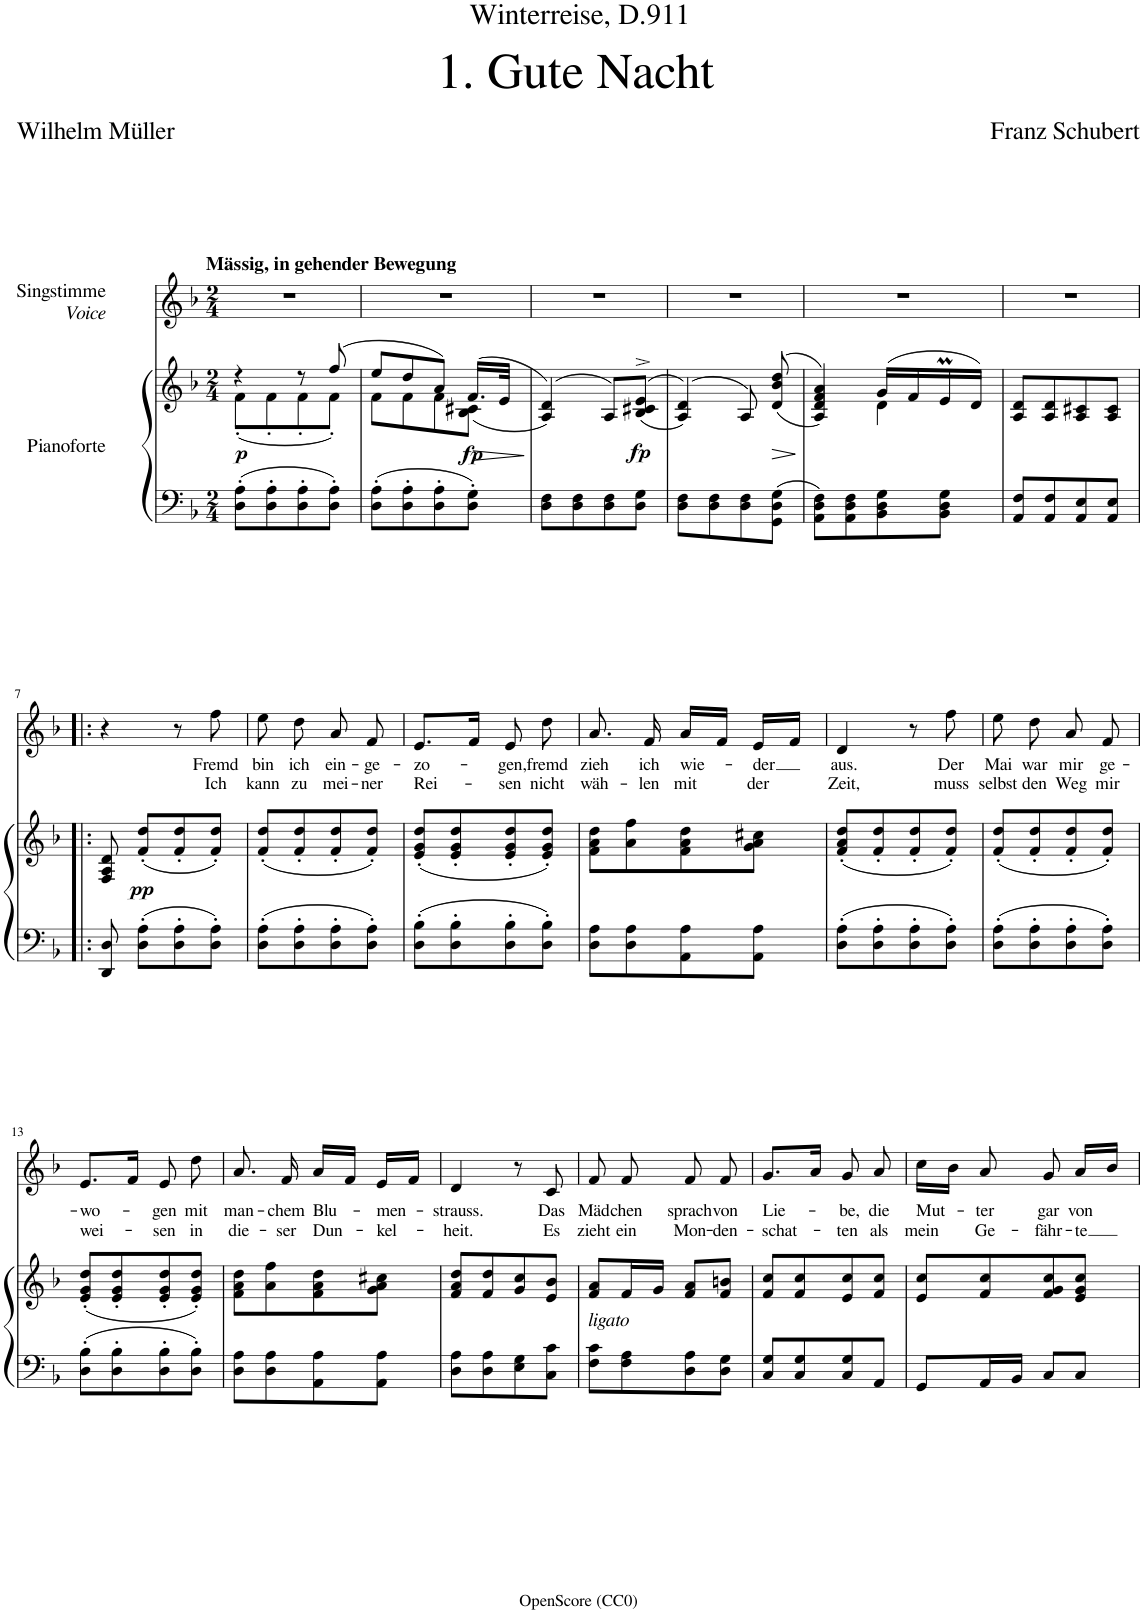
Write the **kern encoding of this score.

**kern	**kern	**dynam	**kern	**text	**text
*part2	*part2	*part2	*part1	*part1	*part1
*staff3	*staff2	*staff2/3	*staff1	*staff1	*staff1
*I"Pianoforte	*	*	*I"Singstimme Voice	*	*
*I'Pno	*	*	*	*	*
*clefF4	*clefG2	*	*clefG2	*	*
*k[b-]	*k[b-]	*	*k[b-]	*	*
*M2/4	*M2/4	*	*M2/4	*	*
=1	=1	=1	=1	=1	=1
*	*^	*	*	*	*
!	!	!	!	!LO:TX:a:B:t=Mässig, in gehender Bewegung	!	!
!	!	!	!LO:DY:b	!	!	!
8D\' 8A\'L	4r	(8f'\L	p	2r	.	.
8D\' 8A\'	.	8f'\	.	.	.	.
8D\' 8A\'	8r	8f'\	.	.	.	.
8D\' 8A\'J	(8ff/	8f'\J)	.	.	.	.
=2	=2	=2	=2	=2	=2	=2
8D\' 8A\'L	8ee/L	8f\L	.	2r	.	.
8D\' 8A\'	8dd/	8f\	.	.	.	.
8D\' 8A\'	8a/J)	8f\	.	.	.	.
!	!	!	!LO:DY:b	!	!	!
8D\' 8G\'J	(>16.f/LL	(8B-\ 8c#X\J	fp	.	.	.
!	!	!	!LO:HP:b	!	!	!
.	32e/JJk	.	>	.	.	.
*	*v	*v	*	*	*	*
.	.	]	.	.	.
=3	=3	=3	=3	=3	=3
8D\ 8F\L	(>4A/ 4d/))	.	2r	.	.
8D\ 8F\	.	.	.	.	.
8D\ 8F\	8A/L)	.	.	.	.
!	!	!LO:DY:a=2	!	!	!
8D\ 8G\J	(>(8B-/^> 8c#X/^> 8e/^>J	fp	.	.	.
=4	=4	=4	=4	=4	=4
8D\ 8F\L	(>4A/ 4d/))	.	2r	.	.
8D\ 8F\	.	.	.	.	.
8D\ 8F\	8A/)	.	.	.	.
!	!	!LO:HP:b	!	!	!
8GG\ 8D\ 8G\J	(>(8d/ 8b-/ 8dd/	>	.	.	.
.	.	]	.	.	.
=5	=5	=5	=5	=5	=5
*	*^	*	*	*	*
8AA\ 8D\ 8F\L	4d/ 4f/ 4a/)	4A/)	.	2r	.	.
8AA\ 8D\ 8F\	.	.	.	.	.	.
8BB-\ 8D\ 8G\	(>16g/LL	4d\	.	.	.	.
.	16f/	.	.	.	.	.
8BB-\ 8D\ 8G\J	16em/	.	.	.	.	.
.	16d/JJ)	.	.	.	.	.
*	*v	*v	*	*	*	*
=6	=6	=6	=6	=6	=6
8AA/ 8F/L	8A/ 8d/L	.	2r	.	.
8AA/ 8F/	8A/ 8d/	.	.	.	.
8AA/ 8E/	8A/ 8c#X/	.	.	.	.
8AA/ 8E/J	8A/ 8c#/J	.	.	.	.
!!LO:LB:g=z
=7!|:	=7!|:	=7!|:	=7!|:	=7!|:	=7!|:
8DD/ 8D/	8F/ 8A/ 8d/	.	4r	.	.
!	!	!LO:DY:b	!	!	!
8D\' 8A\'L	(8f/' 8dd/'L	pp	.	.	.
8D\' 8A\'	8f/' 8dd/'	.	8r	.	.
!	!	!	!	!LO:LY:b	!LO:LY:b
8D\' 8A\'J	8f/' 8dd/'J)	.	8ff\	Fremd	Ich
=8	=8	=8	=8	=8	=8
!	!	!	!	!LO:LY:b	!LO:LY:b
8D\' 8A\'L	(8f/' 8dd/'L	.	8ee\	bin	kann
!	!	!	!	!LO:LY:b	!LO:LY:b
8D\' 8A\'	8f/' 8dd/'	.	8dd\	ich	zu
!	!	!	!	!LO:LY:b	!LO:LY:b
8D\' 8A\'	8f/' 8dd/'	.	8a/	ein-	mei-
!	!	!	!	!LO:LY:b	!LO:LY:b
8D\' 8A\'J	8f/' 8dd/'J)	.	8f/	-ge-	-ner
=9	=9	=9	=9	=9	=9
!	!	!	!	!LO:LY:b	!LO:LY:b
8D\' 8B-\'L	(8e/' 8g/' 8dd/'L	.	8.e/L	-zo-	Rei-
8D\' 8B-\'	8e/' 8g/' 8dd/'	.	.	.	.
.	.	.	16f/Jk	.	.
!	!	!	!	!LO:LY:b	!LO:LY:b
8D\' 8B-\'	8e/' 8g/' 8dd/'	.	8e/	-gen,	-sen
!	!	!	!	!LO:LY:b	!LO:LY:b
8D\' 8B-\'J	8e/' 8g/' 8dd/'J)	.	8dd\	fremd	nicht
=10	=10	=10	=10	=10	=10
!	!	!	!	!LO:LY:b	!LO:LY:b
8D\ 8A\L	8f\ 8a\ 8dd\L	.	8.a/	zieh	wäh-
8D\ 8A\	8a\ 8ff\	.	.	.	.
!	!	!	!	!LO:LY:b	!LO:LY:b
.	.	.	16f/	ich	-len
!	!	!	!	!LO:LY:b	!LO:LY:b
8AA\ 8A\	8f\ 8a\ 8dd\	.	16a/LL	wie-	mit
.	.	.	16f/JJ	.	.
!	!	!	!	!LO:LY:b	!LO:LY:b
8AA\ 8A\J	8g\ 8a\ 8cc#X\J	.	16e/LL	-der	der
.	.	.	16f/JJ	.	.
=11	=11	=11	=11	=11	=11
!	!	!	!	!LO:LY:b	!LO:LY:b
8D\' 8A\'L	(8f/' 8a/' 8dd/'L	.	4d/	aus.	Zeit,
8D\' 8A\'	8f/' 8dd/'	.	.	.	.
8D\' 8A\'	8f/' 8dd/'	.	8r	.	.
!	!	!	!	!LO:LY:b	!LO:LY:b
8D\' 8A\'J	8f/' 8dd/'J)	.	8ff\	Der	muss
=12	=12	=12	=12	=12	=12
!	!	!	!	!LO:LY:b	!LO:LY:b
8D\' 8A\'L	(8f/' 8dd/'L	.	8ee\	Mai	selbst
!	!	!	!	!LO:LY:b	!LO:LY:b
8D\' 8A\'	8f/' 8dd/'	.	8dd\	war	den
!	!	!	!	!LO:LY:b	!LO:LY:b
8D\' 8A\'	8f/' 8dd/'	.	8a/	mir	Weg
!	!	!	!	!LO:LY:b	!LO:LY:b
8D\' 8A\'J	8f/' 8dd/'J)	.	8f/	ge-	mir
!!LO:LB:g=z
=13	=13	=13	=13	=13	=13
!	!	!	!	!LO:LY:b	!LO:LY:b
8D\' 8B-\'L	(8e/' 8g/' 8dd/'L	.	8.e/L	-wo-	wei-
8D\' 8B-\'	8e/' 8g/' 8dd/'	.	.	.	.
.	.	.	16f/Jk	.	.
!	!	!	!	!LO:LY:b	!LO:LY:b
8D\' 8B-\'	8e/' 8g/' 8dd/'	.	8e/	-gen	-sen
!	!	!	!	!LO:LY:b	!LO:LY:b
8D\' 8B-\'J	8e/' 8g/' 8dd/'J)	.	8dd\	mit	in
=14	=14	=14	=14	=14	=14
!	!	!	!	!LO:LY:b	!LO:LY:b
8D\ 8A\L	8f\ 8a\ 8dd\L	.	8.a/	man-	die-
8D\ 8A\	8a\ 8ff\	.	.	.	.
!	!	!	!	!LO:LY:b	!LO:LY:b
.	.	.	16f/	-chem	-ser
!	!	!	!	!LO:LY:b	!LO:LY:b
8AA\ 8A\	8f\ 8a\ 8dd\	.	16a/LL	Blu-	Dun-
.	.	.	16f/JJ	.	.
!	!	!	!	!LO:LY:b	!LO:LY:b
8AA\ 8A\J	8g\ 8a\ 8cc#X\J	.	16e/LL	-men-	-kel-
.	.	.	16f/JJ	.	.
=15	=15	=15	=15	=15	=15
!	!	!	!	!LO:LY:b	!LO:LY:b
8D\ 8A\L	8f/ 8a/ 8dd/L	.	4d/	-strauss.	-heit.
8D\ 8A\	8f/ 8dd/	.	.	.	.
8E\ 8G\	8g/ 8cc/	.	8r	.	.
!	!	!	!	!LO:LY:b	!LO:LY:b
8C\ 8c\J	8e/ 8b-/J	.	8c/	Das	Es
=16	=16	=16	=16	=16	=16
!	!LO:TX:b:i:t=ligato	!	!	!	!
!	!	!	!	!LO:LY:b	!LO:LY:b
8F\ 8c\L	8f/ 8a/L	.	8f/	Mäd-	zieht
!	!	!	!	!LO:LY:b	!LO:LY:b
8F\ 8A\	16f/L	.	8f/	-chen	ein
.	16g/JJ	.	.	.	.
!	!	!	!	!LO:LY:b	!LO:LY:b
8D\ 8A\	8f/ 8a/L	.	8f/	sprach	Mon-
!	!	!	!	!LO:LY:b	!LO:LY:b
8D\ 8G\J	8f/ 8bn/J	.	8f/	von	-den-
=17	=17	=17	=17	=17	=17
!	!	!	!	!LO:LY:b	!LO:LY:b
8C/ 8G/L	8f/ 8cc/L	.	8.g/L	Lie-	-schat-
8C/ 8G/	8f/ 8cc/	.	.	.	.
.	.	.	16a/Jk	.	.
!	!	!	!	!LO:LY:b	!LO:LY:b
8C/ 8G/	8e/ 8cc/	.	8g/	-be,	-ten
!	!	!	!	!LO:LY:b	!LO:LY:b
8AA/J	8f/ 8cc/J	.	8a/	die	als
=18	=18	=18	=18	=18	=18
!	!	!	!	!LO:LY:b	!LO:LY:b
8GG/L	8e/ 8cc/L	.	16cc\LL	Mut-	mein
.	.	.	16b-\JJ	.	.
!	!	!	!	!LO:LY:b	!LO:LY:b
16AA/L	8f/ 8cc/	.	8a/	-ter	Ge-
16BB-/JJ	.	.	.	.	.
!	!	!	!	!LO:LY:b	!LO:LY:b
8C/L	8f/ 8g/ 8cc/	.	8g/	gar	-fähr-
!	!	!	!	!LO:LY:b	!LO:LY:b
8C/J	8e/ 8g/ 8cc/J	.	16a/LL	von	-te
.	.	.	16b-/JJ	.	.
=	=	=	=	=	=
*-	*-	*-	*-	*-	*-
